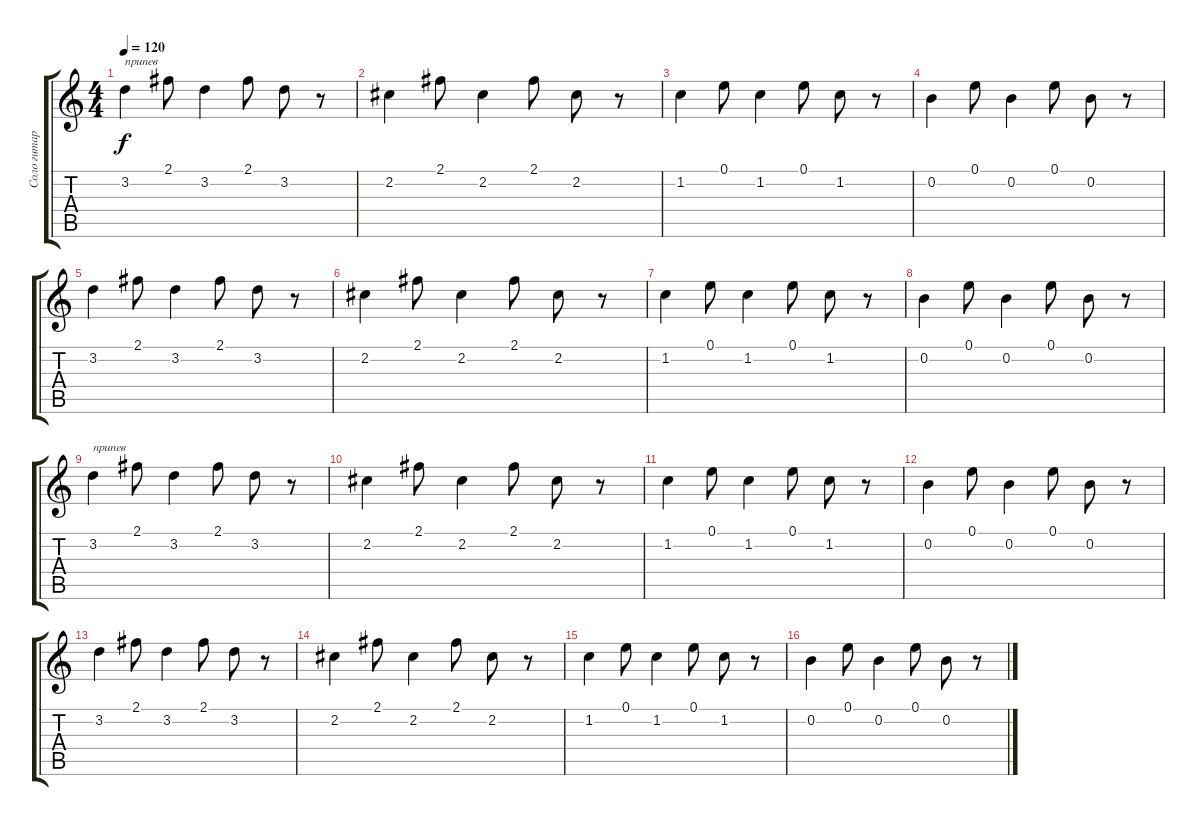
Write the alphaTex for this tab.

\track ("Соло гитара" "Соло гитар") {instrument overdrivenguitar}
\staff {score tabs}
\tuning (E4 B3 G3 D3 A2 E2) {hide}
\ts (4 4)
\tempo 120
\clef g2
\ks c
3.2.4{txt "припев" dy f} 2.1.8 3.2.4 2.1.8 3.2.8 r.8 |
2.2.4 2.1.8 2.2.4 2.1.8 2.2.8 r.8 |
1.2.4 0.1.8 1.2.4 0.1.8 1.2.8 r.8 |
0.2.4 0.1.8 0.2.4 0.1.8 0.2.8 r.8 |
3.2.4 2.1.8 3.2.4 2.1.8 3.2.8 r.8 |
2.2.4 2.1.8 2.2.4 2.1.8 2.2.8 r.8 |
1.2.4 0.1.8 1.2.4 0.1.8 1.2.8 r.8 |
0.2.4 0.1.8 0.2.4 0.1.8 0.2.8 r.8 |
3.2.4{txt "припев"} 2.1.8 3.2.4 2.1.8 3.2.8 r.8 |
2.2.4 2.1.8 2.2.4 2.1.8 2.2.8 r.8 |
1.2.4 0.1.8 1.2.4 0.1.8 1.2.8 r.8 |
0.2.4 0.1.8 0.2.4 0.1.8 0.2.8 r.8 |
3.2.4 2.1.8 3.2.4 2.1.8 3.2.8 r.8 |
2.2.4 2.1.8 2.2.4 2.1.8 2.2.8 r.8 |
1.2.4 0.1.8 1.2.4 0.1.8 1.2.8 r.8 |
0.2.4 0.1.8 0.2.4 0.1.8 0.2.8 r.8
